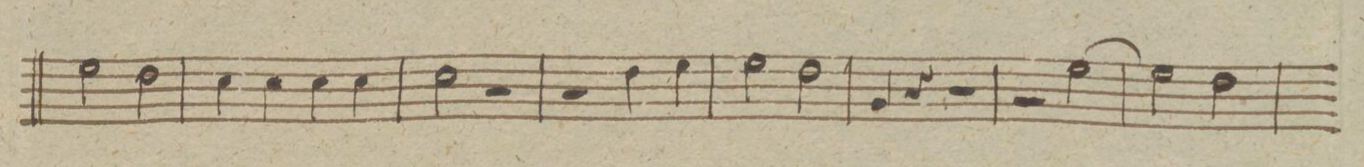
**kern	**dynam
*I"Clarino Primo in C.	*
*clefG2	*
*k[]	*
*met(c|)	*
*M2/2	*
2ee\	.
2dd\	.
=16	=16
4cc\	.
4cc\	.
4cc\	.
4cc\	.
=17	=17
2cc\	.
2r	.
=18	=18
2r	.
4dd\	.
4ee\	.
=19	=19
2ee\	.
2dd\	.
=20	=20
4g/	.
4r	.
2r	.
=21	=21
2r	.
[2ee\	.
=22	=22
2ee\]	.
2dd\	.
=23	=23
*-	*-
